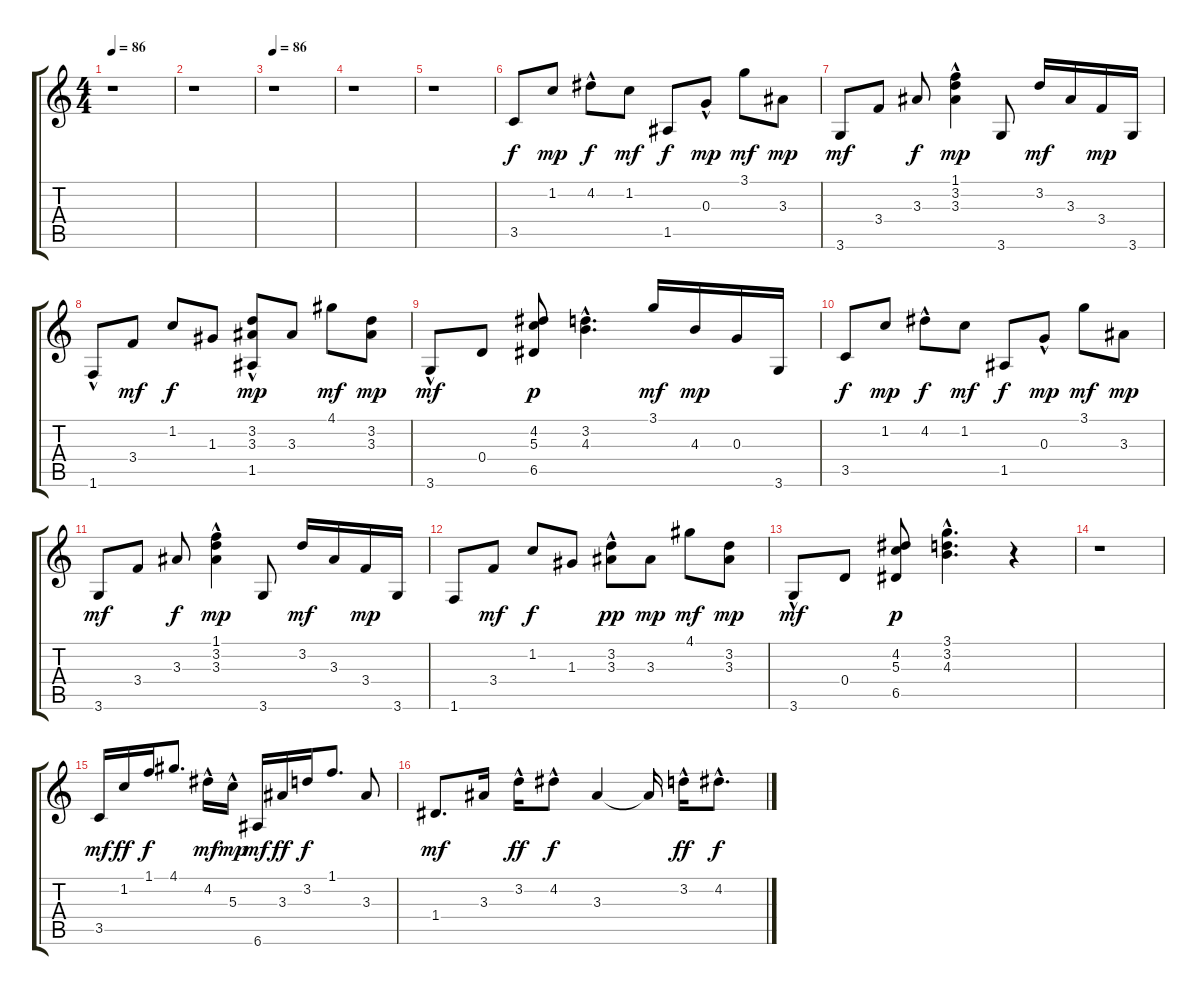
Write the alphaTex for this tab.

\track "" {instrument electricguitarclean}
\staff {score tabs}
\tuning (E4 B3 G3 D3 A2 E2) {hide}
\ts (4 4)
\tempo 86
\clef g2
\ks c
r.1{dy f instrument electricguitarclean} |
r.1 |
\tempo 86
r.1 |
r.1 |
r.1 |
3.5.8 1.2.8{dy mp} 4.2{hac}.8{dy f} 1.2.8{dy mf} 1.5.8{dy f} 0.3{hac}.8{dy mp} 3.1.8{dy mf} 3.3.8{dy mp} |
3.6.8{dy mf} 3.4.8 3.3.8{dy f} (1.1{hac} 3.2 3.3{hac}).4{dy mp} 3.6.8 3.2.16{dy mf} 3.3.16 3.4.16{dy mp} 3.6.16 |
1.6{hac}.8 3.4.8{dy mf} 1.2.8{dy f} 1.3.8 (3.2{hac} 3.3 1.5{hac}).8{dy mp} 3.3.8 4.1.8{dy mf} (3.2 3.3).8{dy mp} |
3.6{hac}.8{dy mf} 0.4.8 (4.2 5.3 6.5).8{dy p} (3.2{hac} 4.3{hac}).4{d} 3.1.16{dy mf} 4.3.16{dy mp} 0.3.16 3.6.16 |
3.5.8{dy f} 1.2.8{dy mp} 4.2{hac}.8{dy f} 1.2.8{dy mf} 1.5.8{dy f} 0.3{hac}.8{dy mp} 3.1.8{dy mf} 3.3.8{dy mp} |
3.6.8{dy mf} 3.4.8 3.3.8{dy f} (1.1{hac} 3.2 3.3{hac}).4{dy mp} 3.6.8 3.2.16{dy mf} 3.3.16 3.4.16{dy mp} 3.6.16 |
1.6.8 3.4.8{dy mf} 1.2.8{dy f} 1.3.8 (3.2{hac} 3.3).8{dy pp} 3.3.8{dy mp} 4.1.8{dy mf} (3.2 3.3).8{dy mp} |
3.6{hac}.8{dy mf} 0.4.8 (4.2 5.3 6.5).8{dy p} (3.1{hac} 3.2{hac} 4.3{hac}).4{d} r.4 |
r.1 |
3.5.16{dy mf} 1.2.16{dy ff} 1.1.16{dy f} 4.1.8{d} 4.2{hac}.16{dy mf} 5.3{hac}.16{dy mp} 6.6.16{dy mf} 3.3.16{dy ff} 3.2.16{dy f} 1.1.8{d} 3.3.8 |
1.4.8{d dy mf} 3.3.16 3.2{hac}.16{dy ff} 4.2{hac}.8{dy f} 3.3.4 3.3{t}.16 3.2{hac}.16{dy ff} 4.2{hac}.8{d dy f}
